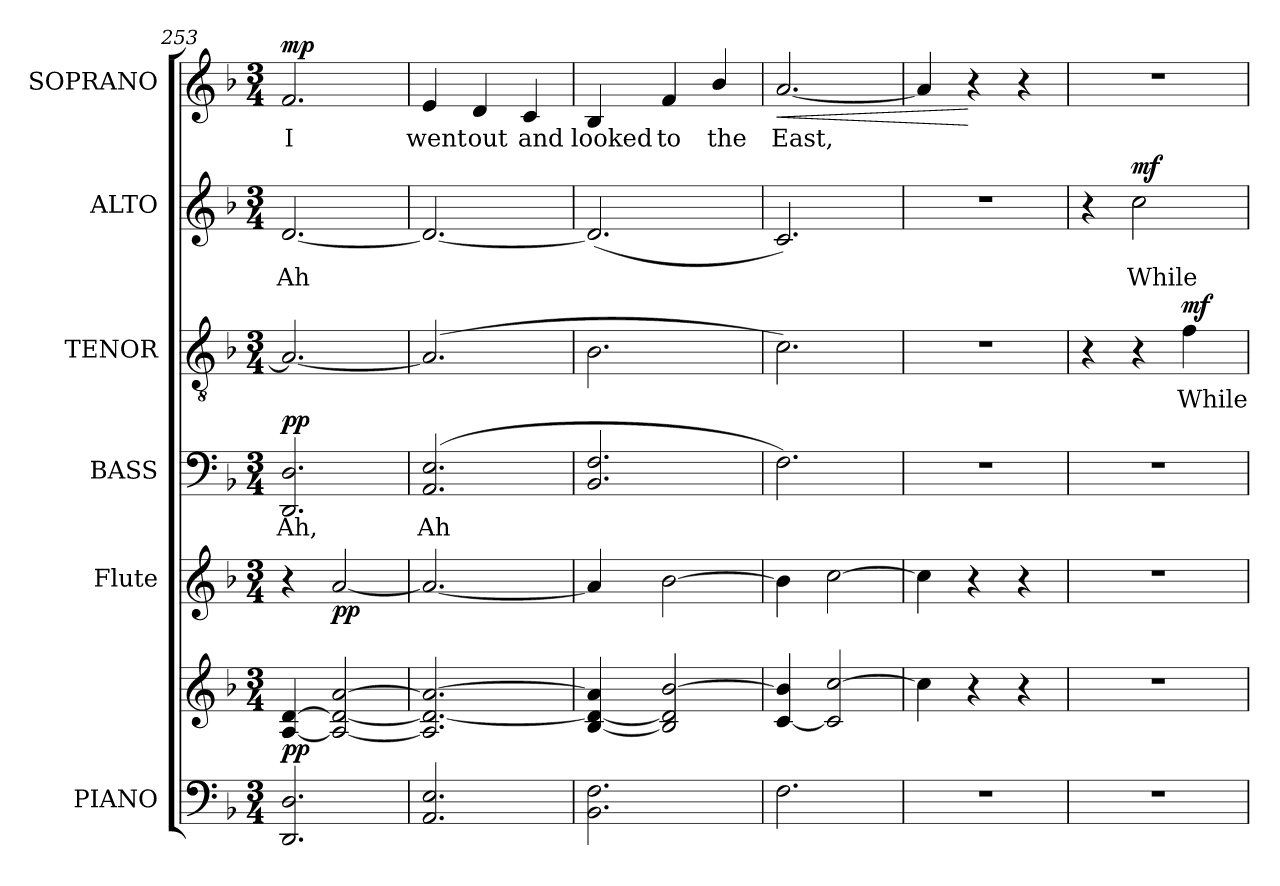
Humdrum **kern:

**kern	**kern	**dynam	**kern	**dynam	**kern	**text	**dynam	**kern	**text	**dynam	**kern	**text	**dynam	**kern	**text	**dynam
*part6	*part6	*part6	*part5	*part5	*part4	*part4	*part4	*part3	*part3	*part3	*part2	*part2	*part2	*part1	*part1	*part1
*staff7	*staff6	*staff6/7	*staff5	*staff5	*staff4	*staff4	*staff4	*staff3	*staff3	*staff3	*staff2	*staff2	*staff2	*staff1	*staff1	*staff1
*I"PIANO	*	*	*I"Flute	*	*I"BASS	*	*	*I"TENOR	*	*	*I"ALTO	*	*	*I"SOPRANO	*	*
*I'PNO.	*	*	*I'Fl.	*	*I'B.	*	*	*I'T.	*	*	*I'A.	*	*	*I'S.	*	*
*clefF4	*clefG2	*	*clefG2	*	*clefF4	*	*	*clefGv2	*	*	*clefG2	*	*	*clefG2	*	*
*	*	*	*	*	*	*	*	*ITrd7c12	*	*	*	*	*	*	*	*
*k[b-]	*k[b-]	*	*k[b-]	*	*k[b-]	*	*	*k[b-]	*	*	*k[b-]	*	*	*k[b-]	*	*
*d:	*d:	*	*d:	*	*d:	*	*	*d:	*	*	*d:	*	*	*d:	*	*
*M3/4	*M3/4	*	*M3/4	*	*M3/4	*	*	*M3/4	*	*	*M3/4	*	*	*M3/4	*	*
=253	=253	=253	=253	=253	=253	=253	=253	=253	=253	=253	=253	=253	=253	=253	=253	=253
!	!	!	!	!	!	!LO:LY:b:color=#000000	!	!	!	!	!	!	!	!	!	!
!	!	!	!	!	!	!	!	!	!	!	!	!LO:LY:b:color=#000000	!	!	!	!
!	!	!	!	!	!	!	!	!	!	!	!	!	!	!	!LO:LY:b:color=#000000	!
2.DDi/ 2.Di	[<4Ai/ [>4di	pp	4r	.	2.DDi/ 2.Di	Ah,	pp	2.AAi/_<	.	.	[<2.di/	Ah	.	2.fi/	I	mp
.	2Ai/_< 2di_> [>2ai	.	[<2ai/	pp	.	.	.	.	.	.	.	.	.	.	.	.
=254	=254	=254	=254	=254	=254	=254	=254	=254	=254	=254	=254	=254	=254	=254	=254	=254
!	!	!	!	!	!	!LO:LY:b:color=#000000	!	!	!	!	!	!	!	!	!	!
!	!	!	!	!	!	!	!	!	!	!	!	!	!	!	!LO:LY:b:color=#000000	!
2.AAi/ 2.Ei	2.Ai/] 2.di_< 2.ai_>	.	2.ai/_<	.	(2.AAi/ 2.Ei	Ah	.	(2.AAi/]	.	.	2.di/_<	.	.	4ei/	went	.
!	!	!	!	!	!	!	!	!	!	!	!	!	!	!	!LO:LY:b:color=#000000	!
.	.	.	.	.	.	.	.	.	.	.	.	.	.	4di/	out	.
!	!	!	!	!	!	!	!	!	!	!	!	!	!	!	!LO:LY:b:color=#000000	!
.	.	.	.	.	.	.	.	.	.	.	.	.	.	4ci/	and	.
=255	=255	=255	=255	=255	=255	=255	=255	=255	=255	=255	=255	=255	=255	=255	=255	=255
!	!	!	!	!	!	!	!	!	!	!	!	!	!	!	!LO:LY:b:color=#000000	!
2.BB-i\ 2.Fi	[<4B-i/ 4di_< 4ai]	.	4ai/]	.	2.BB-i/ 2.Fi	.	.	2.BB-i\	.	.	(2.di/]	.	.	4B-i/	looked	.
!	!	!	!	!	!	!	!	!	!	!	!	!	!	!	!LO:LY:b:color=#000000	!
.	2B-i/] 2di] [>2b-i	.	[>2b-i\	.	.	.	.	.	.	.	.	.	.	4fi/	to	.
!	!	!	!	!	!	!	!	!	!	!	!	!	!	!	!LO:LY:b:color=#000000	!
.	.	.	.	.	.	.	.	.	.	.	.	.	.	4b-i/	the	.
=256	=256	=256	=256	=256	=256	=256	=256	=256	=256	=256	=256	=256	=256	=256	=256	=256
!	!	!	!	!	!	!	!	!	!	!	!	!	!	!	!LO:LY:b:color=#000000	!LO:HP:b
2.Fi\	[<4ci/ 4b-i]	.	4b-i\]	.	2.Fi\)	.	.	2.Ci\)	.	.	2.ci/)	.	.	[<2.ai/	East,	<
.	2ci/] [>2cci	.	[>2cci\	.	.	.	.	.	.	.	.	.	.	.	.	.
=257	=257	=257	=257	=257	=257	=257	=257	=257	=257	=257	=257	=257	=257	=257	=257	=257
!LO:N:vis=1	!	!	!	!	!LO:N:vis=1	!	!	!LO:N:vis=1	!	!	!LO:N:vis=1	!	!	!	!	!
2.r	4cci\]	.	4cci\]	.	2.r	.	.	2.r	.	.	2.r	.	.	4ai/]	.	.
.	4r	.	4r	.	.	.	.	.	.	.	.	.	.	4r	.	[
.	4r	.	4r	.	.	.	.	.	.	.	.	.	.	4r	.	.
=258	=258	=258	=258	=258	=258	=258	=258	=258	=258	=258	=258	=258	=258	=258	=258	=258
!LO:N:vis=1	!LO:N:vis=1	!	!LO:N:vis=1	!	!LO:N:vis=1	!	!	!	!	!	!	!	!	!LO:N:vis=1	!	!
2.r	2.r	.	2.r	.	2.r	.	.	4r	.	.	4r	.	.	2.r	.	.
!	!	!	!	!	!	!	!	!	!	!	!	!LO:LY:b:color=#000000	!	!	!	!
.	.	.	.	.	.	.	.	4r	.	.	2cci\	While	mf	.	.	.
!	!	!	!	!	!	!	!	!	!LO:LY:b:color=#000000	!	!	!	!	!	!	!
.	.	.	.	.	.	.	.	4Fi\	While	mf	.	.	.	.	.	.
=	=	=	=	=	=	=	=	=	=	=	=	=	=	=	=	=
*-	*-	*-	*-	*-	*-	*-	*-	*-	*-	*-	*-	*-	*-	*-	*-	*-
